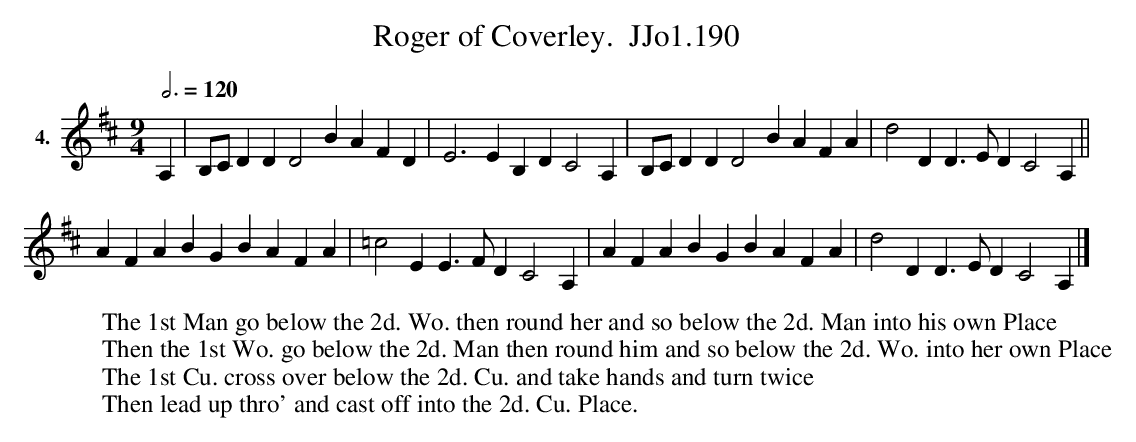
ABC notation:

X:1
T:Roger of Coverley.  JJo1.190
M:9/4
L:1/4
Q:3/4=120
K:D
V:1 clef=treble name="4."
[V:1] A, | B,/C/ DDD2BAFD | E3 EB,DC2A, | B,/C/ DDD2BAFA | d2DD>ED C2A, ||
AFABGBAFA | =c2EE>FDC2A, | AFABGBAFA | d2D D>ED C2A, |]
W:The 1st Man go below the 2d. Wo. then round her and so below the 2d. Man into his own Place
W:Then the 1st Wo. go below the 2d. Man then round him and so below the 2d. Wo. into her own Place
W:The 1st Cu. cross over below the 2d. Cu. and take hands and turn twice
W:Then lead up thro' and cast off into the 2d. Cu. Place.
